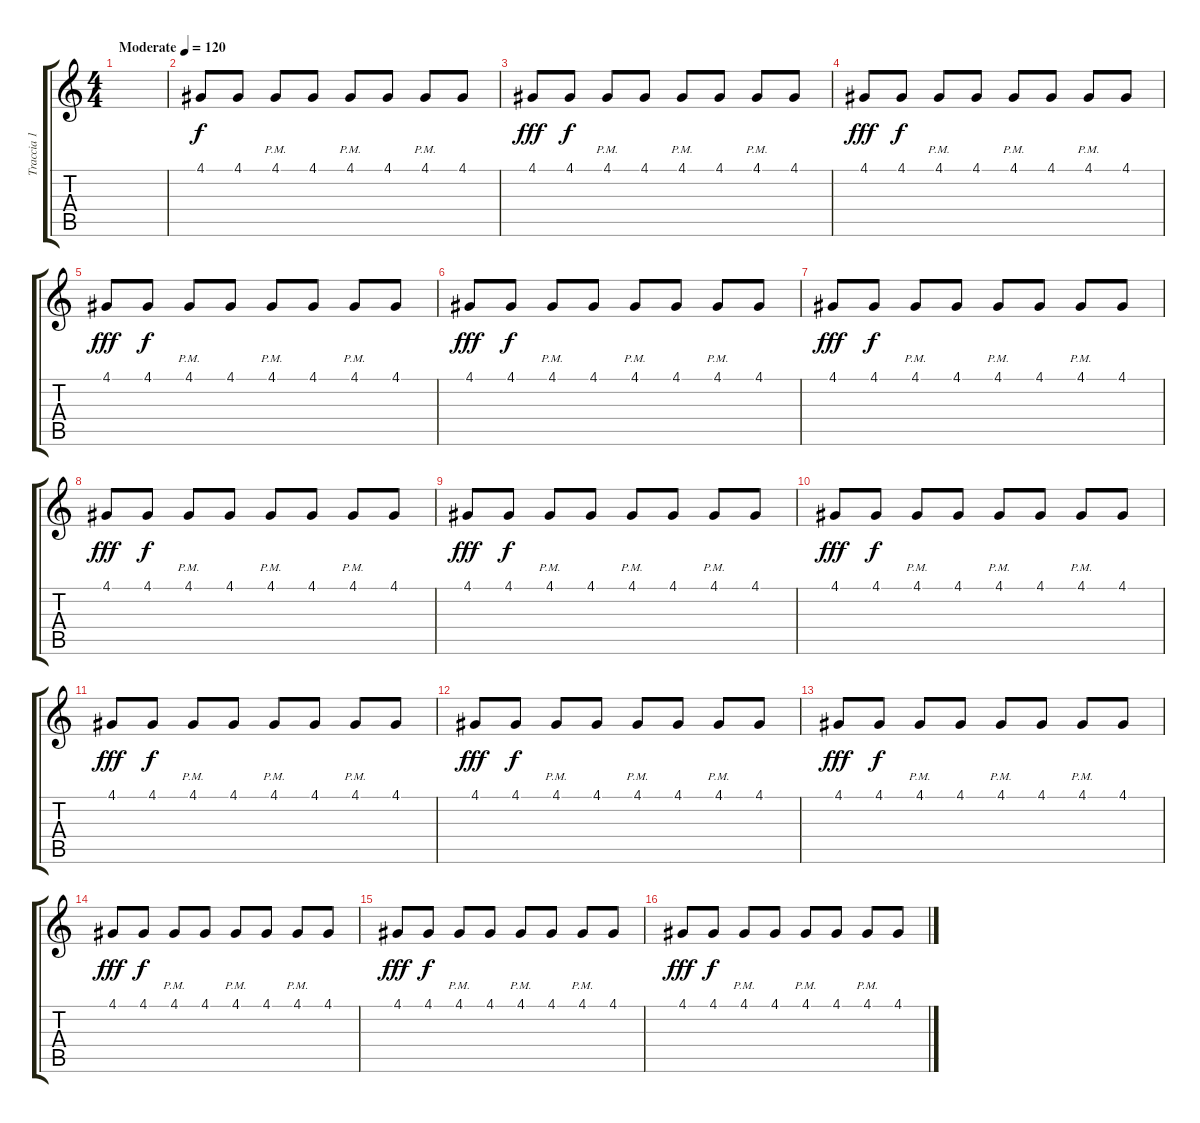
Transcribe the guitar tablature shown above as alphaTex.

\track ("Traccia 1" "Traccia 1") {instrument pad6metallic}
\staff {score tabs}
\tuning (E4 B3 G3 D3 A2 E2) {hide}
\ts (4 4)
\tempo (120 "Moderate")
\clef g2
\ks c
|
4.1.8 4.1.8{dy f} 4.1{pm}.8 4.1.8 4.1{pm}.8 4.1.8 4.1{pm}.8 4.1.8 |
4.1.8{dy fff} 4.1.8{dy f} 4.1{pm}.8 4.1.8 4.1{pm}.8 4.1.8 4.1{pm}.8 4.1.8 |
4.1.8{dy fff} 4.1.8{dy f} 4.1{pm}.8 4.1.8 4.1{pm}.8 4.1.8 4.1{pm}.8 4.1.8 |
4.1.8{dy fff} 4.1.8{dy f} 4.1{pm}.8 4.1.8 4.1{pm}.8 4.1.8 4.1{pm}.8 4.1.8 |
4.1.8{dy fff} 4.1.8{dy f} 4.1{pm}.8 4.1.8 4.1{pm}.8 4.1.8 4.1{pm}.8 4.1.8 |
4.1.8{dy fff} 4.1.8{dy f} 4.1{pm}.8 4.1.8 4.1{pm}.8 4.1.8 4.1{pm}.8 4.1.8 |
4.1.8{dy fff} 4.1.8{dy f} 4.1{pm}.8 4.1.8 4.1{pm}.8 4.1.8 4.1{pm}.8 4.1.8 |
4.1.8{dy fff} 4.1.8{dy f} 4.1{pm}.8 4.1.8 4.1{pm}.8 4.1.8 4.1{pm}.8 4.1.8 |
4.1.8{dy fff} 4.1.8{dy f} 4.1{pm}.8 4.1.8 4.1{pm}.8 4.1.8 4.1{pm}.8 4.1.8 |
4.1.8{dy fff} 4.1.8{dy f} 4.1{pm}.8 4.1.8 4.1{pm}.8 4.1.8 4.1{pm}.8 4.1.8 |
4.1.8{dy fff} 4.1.8{dy f} 4.1{pm}.8 4.1.8 4.1{pm}.8 4.1.8 4.1{pm}.8 4.1.8 |
4.1.8{dy fff} 4.1.8{dy f} 4.1{pm}.8 4.1.8 4.1{pm}.8 4.1.8 4.1{pm}.8 4.1.8 |
4.1.8{dy fff} 4.1.8{dy f} 4.1{pm}.8 4.1.8 4.1{pm}.8 4.1.8 4.1{pm}.8 4.1.8 |
4.1.8{dy fff} 4.1.8{dy f} 4.1{pm}.8 4.1.8 4.1{pm}.8 4.1.8 4.1{pm}.8 4.1.8 |
4.1.8{dy fff} 4.1.8{dy f} 4.1{pm}.8 4.1.8 4.1{pm}.8 4.1.8 4.1{pm}.8 4.1.8
